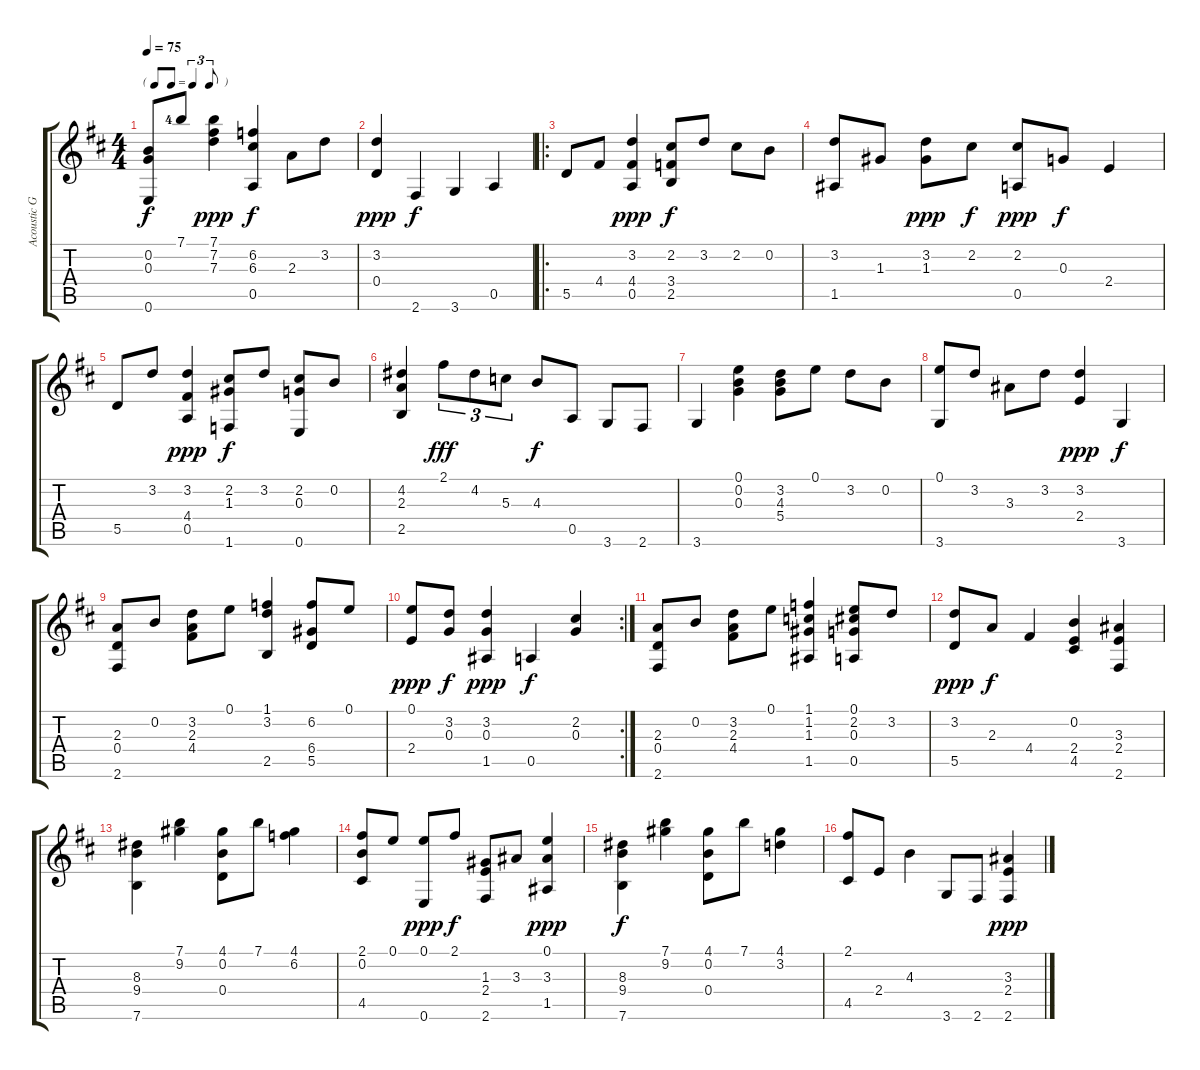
\track ("Acoustic Guitar " "Acoustic G") {instrument acousticguitarnylon}
\staff {score tabs}
\tuning (E4 B3 G3 D3 A2 E2) {hide}
\ts (4 4)
\tf triplet8th
\tempo 75
\clef g2
\ks d
(0.2 0.3 0.6).8{dy f instrument acousticguitarnylon} 7.1{lf 5}.8 (7.1 7.2 7.3).4{dy ppp} (6.2 6.3 0.5).4{dy f} 2.3.8 3.2.8 |
(3.2 0.4).4{dy ppp} 2.6.4{dy f} 3.6.4 0.5.4 |
\ro
5.5.8 4.4.8 (3.2 4.4 0.5).4{dy ppp} (2.2 3.4 2.5).8{dy f} 3.2.8 2.2.8 0.2.8 |
(3.2 1.5).8 1.3.8 (3.2 1.3).8{dy ppp} 2.2.8{dy f} (2.2 0.5).8{dy ppp} 0.3.8{dy f} 2.4.4 |
5.5.8 3.2.8 (3.2 4.4 0.5).4{dy ppp} (2.2 1.3 1.6).8{dy f} 3.2.8 (2.2 0.3 0.6).8 0.2.8 |
(4.2 2.3 2.5).4 2.1.8{tu (3 2) dy fff} 4.2.8{tu (3 2)} 5.3.8{tu (3 2)} 4.3.8{dy f} 0.5.8 3.6.8 2.6.8 |
3.6.4 (0.1 0.2 0.3).4 (3.2 4.3 5.4).8 0.1.8 3.2.8 0.2.8 |
(0.1 3.6).8 3.2.8 3.3.8 3.2.8 (3.2 2.4).4{dy ppp} 3.6.4{dy f} |
(2.3 0.4 2.6).8 0.2.8 (3.2 2.3 4.4).8 0.1.8 (1.1 3.2 2.5).4 (6.2 6.4 5.5).8 0.1.8 |
\rc 2
(0.1 2.4).8{dy ppp} (3.2 0.3).8{dy f} (3.2 0.3 1.5).4{dy ppp} 0.5.4{dy f} (2.2 0.3).4 |
(2.3 0.4 2.6).8 0.2.8 (3.2 2.3 4.4).8 0.1.8 (1.1 1.2 1.3 1.5).4 (0.1 2.2 0.3 0.5).8 3.2.8 |
(3.2 5.5).8{dy ppp} 2.3.8{dy f} 4.4.4 (0.2 2.4 4.5).4 (3.3 2.4 2.6).4 |
(8.3 9.4 7.6).4{beam Down} (7.1 9.2).4 (4.1 0.2 0.4).8 7.1.8 (4.1 6.2).4 |
(2.1 0.2 4.5).8 0.1.8 (0.1 0.6).8{dy ppp} 2.1.8{dy f} (1.3 2.4 2.6).8 3.3.8 (0.1 3.3 1.5).4{dy ppp} |
(8.3 9.4 7.6).4{dy f beam Down} (7.1 9.2).4 (4.1 0.2 0.4).8 7.1.8 (4.1 3.2).4 |
(2.1 4.5).8 2.4.8 4.3.4 3.6.8 2.6.8 (3.3 2.4 2.6).4{dy ppp}
